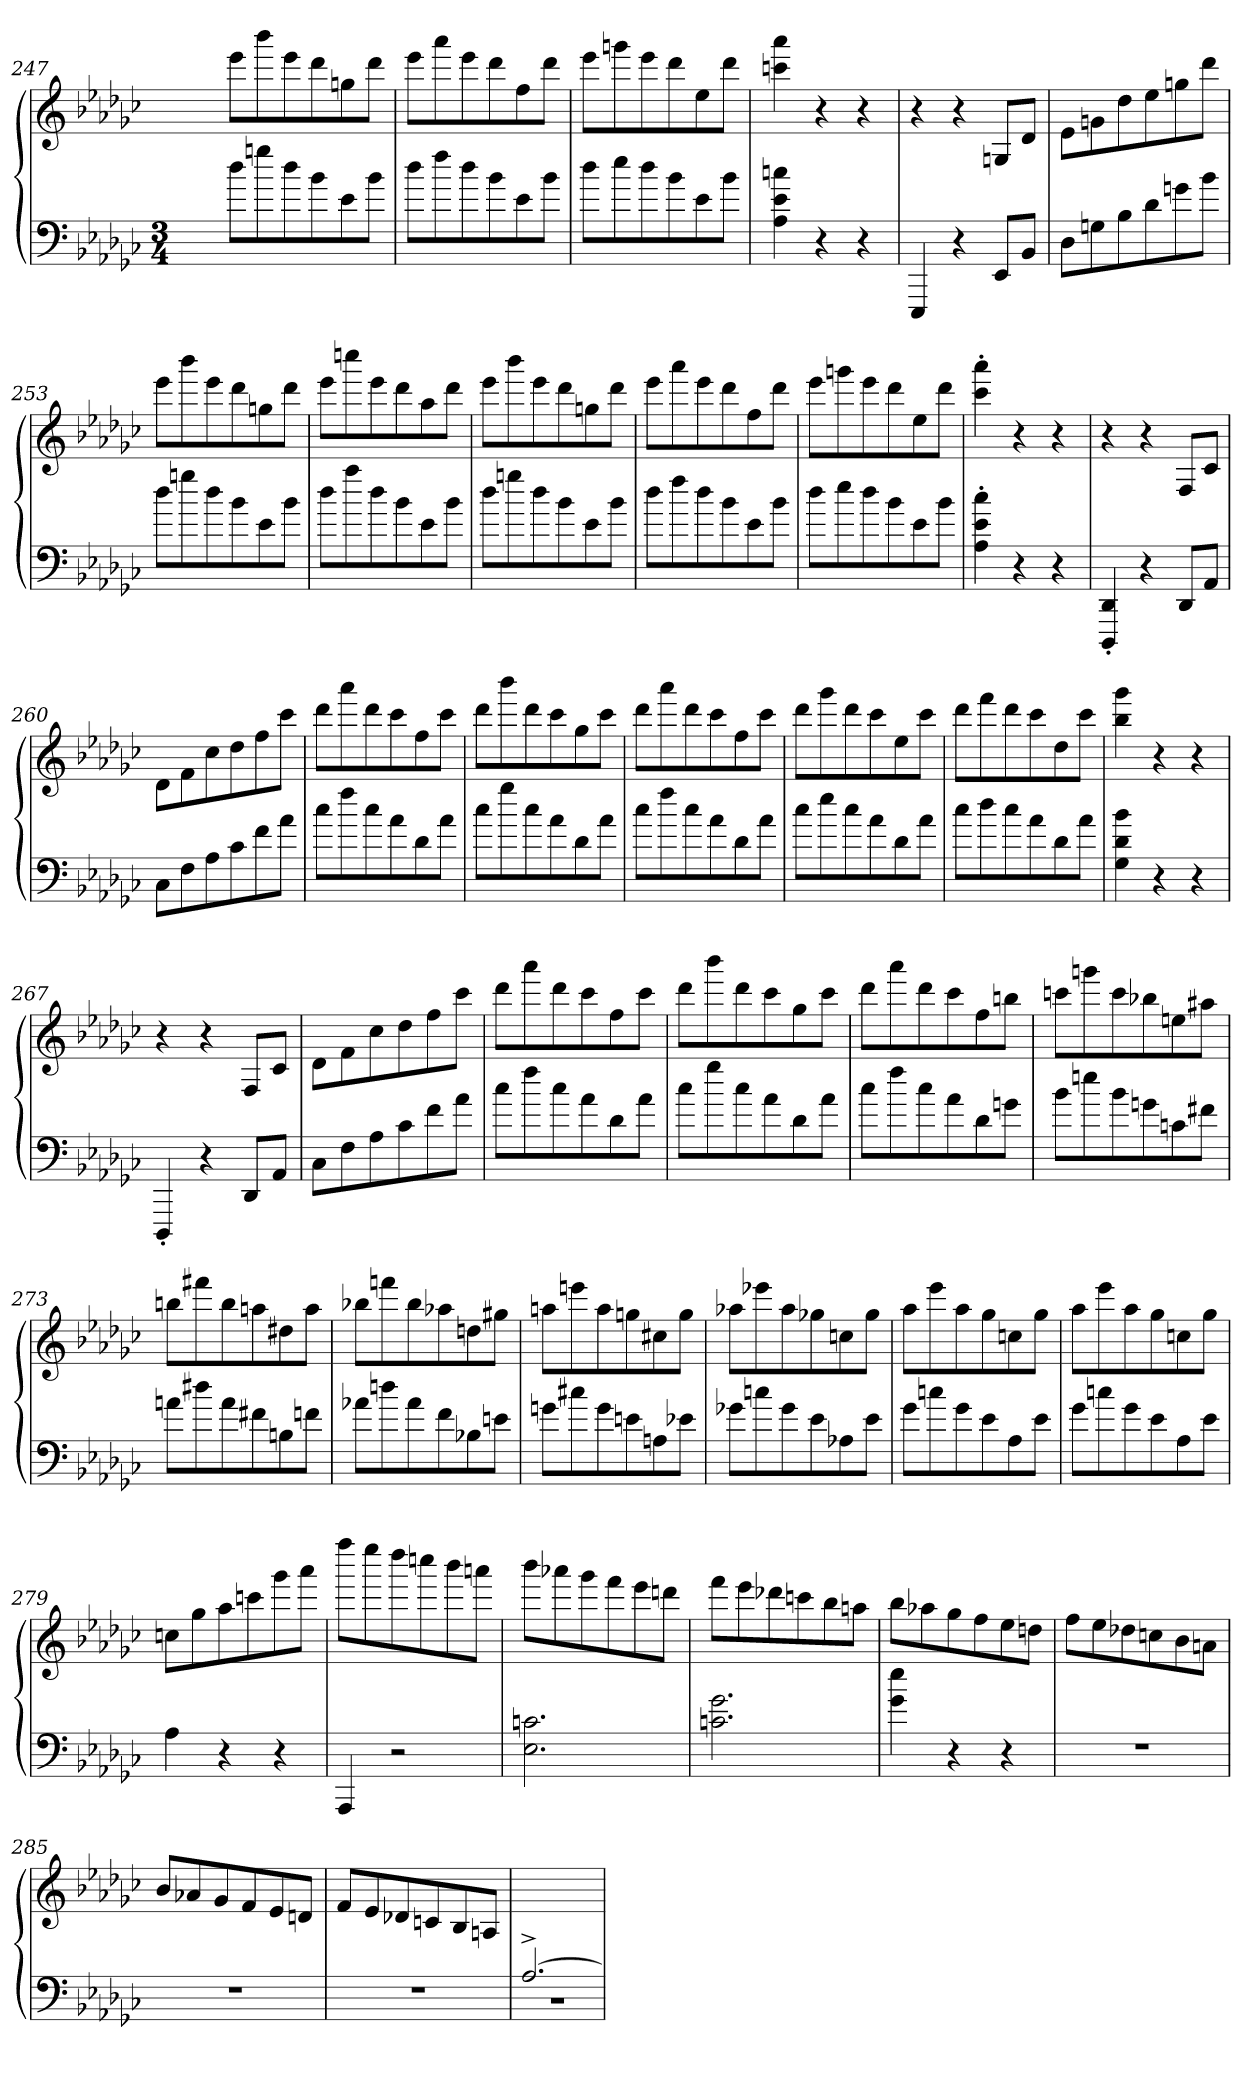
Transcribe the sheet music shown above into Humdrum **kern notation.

**kern	**kern
*part2	*part1
*staff2	*staff1
*	*I""Piano
*clefF4	*clefG2
*k[b-e-a-d-g-c-]	*k[b-e-a-d-g-c-]
*M3/4	*
=247	=247
8dd-\L	8eee-\L
8ggn\	8bbb-\
8dd-\	8eee-\
8b-\	8ddd-\
8e-\	8ggn\
8b-\J	8ddd-\J
=248	=248
8dd-\L	8eee-\L
8ff\	8aaa-\
8dd-\	8eee-\
8b-\	8ddd-\
8e-\	8ff\
8b-\J	8ddd-\J
=249	=249
8dd-\L	8eee-\L
8ee-\	8gggn\
8dd-\	8eee-\
8b-\	8ddd-\
8e-\	8ee-\
8b-\J	8ddd-\J
=250	=250
4A-\ 4e-\ 4ccn\	4cccn\ 4aaa-\
4r	4r
4r	4r
=251	=251
4EEE-/	4r
4r	4r
8EE-/L	8Gn/L
8BB-/J	8d-/J
=252	=252
8D-\L	8e-\L
8Gn\	8gn\
8B-\	8dd-\
8d-\	8ee-\
8gn\	8ggn\
8b-\J	8ddd-\J
=253	=253
8dd-\L	8eee-\L
8ggn\	8bbb-\
8dd-\	8eee-\
8b-\	8ddd-\
8e-\	8ggn\
8b-\J	8ddd-\J
=254	=254
8dd-\L	8eee-\L
8aa-\	8ccccn\
8dd-\	8eee-\
8b-\	8ddd-\
8e-\	8aa-\
8b-\J	8ddd-\J
=255	=255
8dd-\L	8eee-\L
8ggn\	8bbb-\
8dd-\	8eee-\
8b-\	8ddd-\
8e-\	8ggn\
8b-\J	8ddd-\J
=256	=256
8dd-\L	8eee-\L
8ff\	8aaa-\
8dd-\	8eee-\
8b-\	8ddd-\
8e-\	8ff\
8b-\J	8ddd-\J
=257	=257
8dd-\L	8eee-\L
8ee-\	8gggn\
8dd-\	8eee-\
8b-\	8ddd-\
8e-\	8ee-\
8b-\J	8ddd-\J
=258	=258
4A-\'> 4e-\'> 4cc-\'>	4ccc-\'> 4aaa-\'>
4r	4r
4r	4r
=259	=259
4DDD-/'> 4DD-/'>	4r
4r	4r
8DD-/L	8F/L
8AA-/J	8c-/J
=260	=260
8C-\L	8d-\L
8F\	8f\
8A-\	8cc-\
8c-\	8dd-\
8f\	8ff\
8a-\J	8ccc-\J
=261	=261
8cc-\L	8ddd-\L
8ff\	8aaa-\
8cc-\	8ddd-\
8a-\	8ccc-\
8d-\	8ff\
8a-\J	8ccc-\J
=262	=262
8cc-\L	8ddd-\L
8gg-\	8bbb-\
8cc-\	8ddd-\
8a-\	8ccc-\
8d-\	8gg-\
8a-\J	8ccc-\J
=263	=263
8cc-\L	8ddd-\L
8ff\	8aaa-\
8cc-\	8ddd-\
8a-\	8ccc-\
8d-\	8ff\
8a-\J	8ccc-\J
=264	=264
8cc-\L	8ddd-\L
8ee-\	8ggg-\
8cc-\	8ddd-\
8a-\	8ccc-\
8d-\	8ee-\
8a-\J	8ccc-\J
=265	=265
8cc-\L	8ddd-\L
8dd-\	8fff\
8cc-\	8ddd-\
8a-\	8ccc-\
8d-\	8dd-\
8a-\J	8ccc-\J
=266	=266
4G-\ 4d-\ 4b-\	4bb-\ 4ggg-\
4r	4r
4r	4r
=267	=267
4DDD-'>/	4r
4r	4r
8DD-/L	8F/L
8AA-/J	8c-/J
=268	=268
8C-\L	8d-\L
8F\	8f\
8A-\	8cc-\
8c-\	8dd-\
8f\	8ff\
8a-\J	8ccc-\J
=269	=269
8cc-\L	8ddd-\L
8ff\	8aaa-\
8cc-\	8ddd-\
8a-\	8ccc-\
8d-\	8ff\
8a-\J	8ccc-\J
=270	=270
8cc-\L	8ddd-\L
8gg-\	8bbb-\
8cc-\	8ddd-\
8a-\	8ccc-\
8d-\	8gg-\
8a-\J	8ccc-\J
=271	=271
8cc-\L	8ddd-\L
8ff\	8aaa-\
8cc-\	8ddd-\
8a-\	8ccc-\
8d-\	8ff\
8gn\J	8bbn\J
=272	=272
8b-\L	8cccn\L
8een\	8gggn\
8b-\	8ccc\
8gn\	8bb-X\
8cn\	8een\
8f#X\J	8aa#X\J
=273	=273
8an\L	8bbn\L
8dd#X\	8fff#X\
8a\	8bb\
8f#X\	8aan\
8Bn\	8dd#X\
8fn\J	8aa\J
=274	=274
8a-X\L	8bb-X\L
8ddn\	8fffn\
8a-\	8bb-\
8f\	8aa-X\
8B-X\	8ddn\
8en\J	8gg#X\J
=275	=275
8gn\L	8aan\L
8cc#X\	8eeen\
8g\	8aa\
8en\	8ggn\
8An\	8cc#X\
8e-X\J	8gg\J
=276	=276
8g-X\L	8aa-X\L
8ccn\	8eee-X\
8g-\	8aa-\
8e-\	8gg-X\
8A-X\	8ccn\
8e-\J	8gg-\J
=277	=277
8g-\L	8aa-\L
8ccn\	8eee-\
8g-\	8aa-\
8e-\	8gg-\
8A-\	8ccn\
8e-\J	8gg-\J
=278	=278
8g-\L	8aa-\L
8ccn\	8eee-\
8g-\	8aa-\
8e-\	8gg-\
8A-\	8ccn\
8e-\J	8gg-\J
=279	=279
4A-\	8ccn\L
.	8gg-\
4r	8aa-\
.	8ccc\
4r	8ggg-\
.	8aaa-\J
=280	=280
4AAA-/	8ffff\L
.	8eeee-\
2r	8dddd-\
.	8ccccn\
.	8bbb-\
.	8aaan\J
=281	=281
2.E-\ 2.cn\	8bbb-\L
.	8aaa-X\
.	8ggg-\
.	8fff\
.	8eee-\
.	8dddn\J
=282	=282
2.cn\ 2.g-\	8fff\L
.	8eee-\
.	8ddd-X\
.	8cccn\
.	8bb-\
.	8aan\J
=283	=283
4g-\ 4ee-\	8bb-\L
.	8aa-X\
4r	8gg-\
.	8ff\
4r	8ee-\
.	8ddn\J
=284	=284
2.r	8ff\L
.	8ee-\
.	8dd-X\
.	8ccn\
.	8b-\
.	8an\J
=285	=285
2.r	8b-/L
.	8a-X/
.	8g-/
.	8f/
.	8e-/
.	8dn/J
=286	=286
2.r	8f/L
.	8e-/
.	8d-X/
.	8cn/
.	8B-/
.	8An/J
=287	=287
*^	*
[2.A-^>/	2.r	2.r
*v	*v	*
=	=
*-	*-
